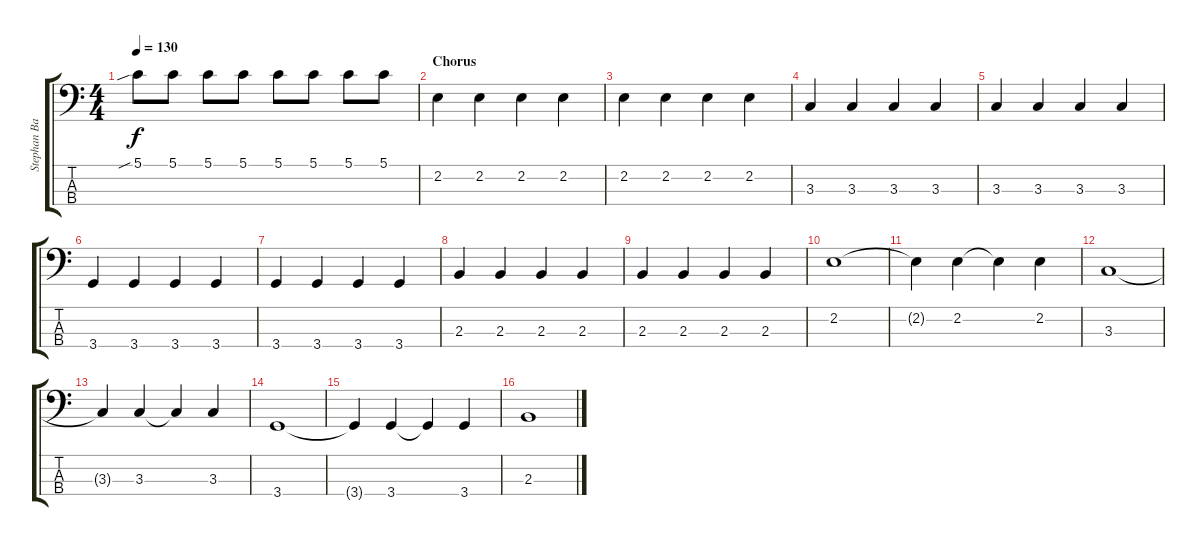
\track ("Stephan Bass" "Stephan Ba") {instrument electricbassfinger}
\staff {score tabs}
\tuning (G2 D2 A1 E1) {hide}
\ts (4 4)
\tempo 130
\clef f4
\ks c
5.1{sib}.8{dy f} 5.1.8 5.1.8 5.1.8 5.1.8 5.1.8 5.1.8 5.1.8 |
\section ("" "Chorus")
2.2.4 2.2.4 2.2.4 2.2.4 |
2.2.4 2.2.4 2.2.4 2.2.4 |
3.3.4 3.3.4 3.3.4 3.3.4 |
3.3.4 3.3.4 3.3.4 3.3.4 |
3.4.4 3.4.4 3.4.4 3.4.4 |
3.4.4 3.4.4 3.4.4 3.4.4 |
2.3.4 2.3.4 2.3.4 2.3.4 |
2.3.4 2.3.4 2.3.4 2.3.4 |
2.2.1 |
2.2{t}.4 2.2.4 2.2{t}.4 2.2.4 |
3.3.1 |
3.3{t}.4 3.3.4 3.3{t}.4 3.3.4 |
3.4.1 |
3.4{t}.4 3.4.4 3.4{t}.4 3.4.4 |
2.3.1
